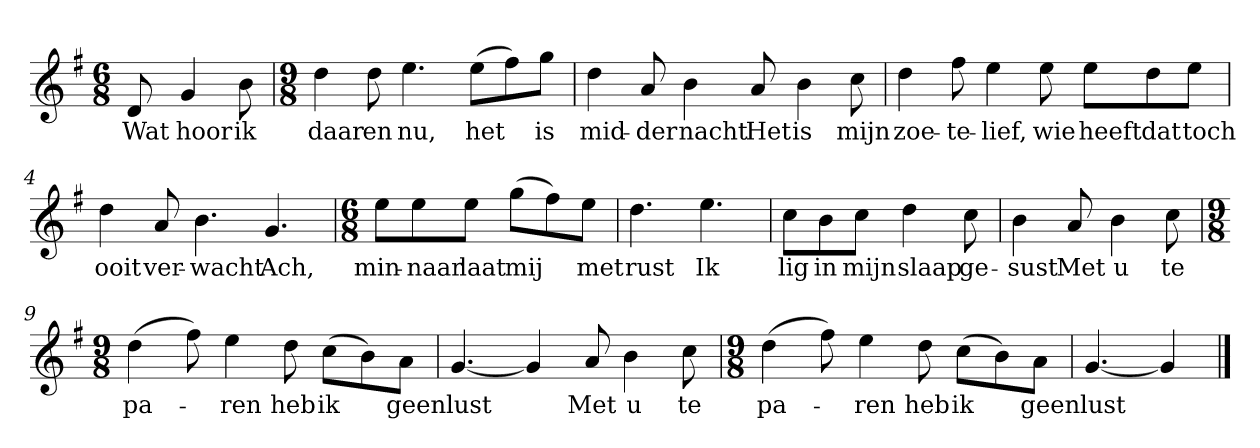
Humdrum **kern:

**kern	**text
*part1	*part1
*staff1	*staff1
*clefG2	*
*k[f#]	*
*G:	*
*M6/8	*
*MM120	*
=	=
8d	Wat
4g	hoor
8b	ik
=1	=1
*M9/8	*
4dd	daar
8dd	en
4.ee	nu,
(8ee\L	het
8ff#\)	.
8gg\J	is
=2	=2
4dd	mid-
8a	-der
4b	nacht
8a	Het
4b	is
8cc	mijn
=3	=3
4dd	zoe-
8ff#	-te-
4ee	-lief,
8ee	wie
8ee\L	heeft
8dd\	dat
8ee\J	toch
=4	=4
4dd	ooit
8a	ver-
4.b	-wacht
4.g	Ach,
=5	=5
*M6/8	*
8ee\L	min-
8ee\	-naar
8ee\J	laat
(8gg\L	mij
8ff#\)	.
8ee\J	met
=6	=6
4.dd	rust
4.ee	Ik
=7	=7
8cc\L	lig
8b\	in
8cc\J	mijn
4dd	slaap
8cc	ge-
=8	=8
4b	-sust
8a	Met
4b	u
8cc	te
=9	=9
*M9/8	*
(4dd	pa-
8ff#)	.
4ee	-ren
8dd	heb
(8cc\L	ik
8b\)	.
8a\J	geen
=10	=10
[4.g	lust
4g]	.
8a	Met
4b	u
8cc	te
=11	=11
*M9/8	*
(4dd	pa-
8ff#)	.
4ee	-ren
8dd	heb
(8cc\L	ik
8b\)	.
8a\J	geen
=12	=12
[4.g	lust
4g]	.
==	==
*-	*-
